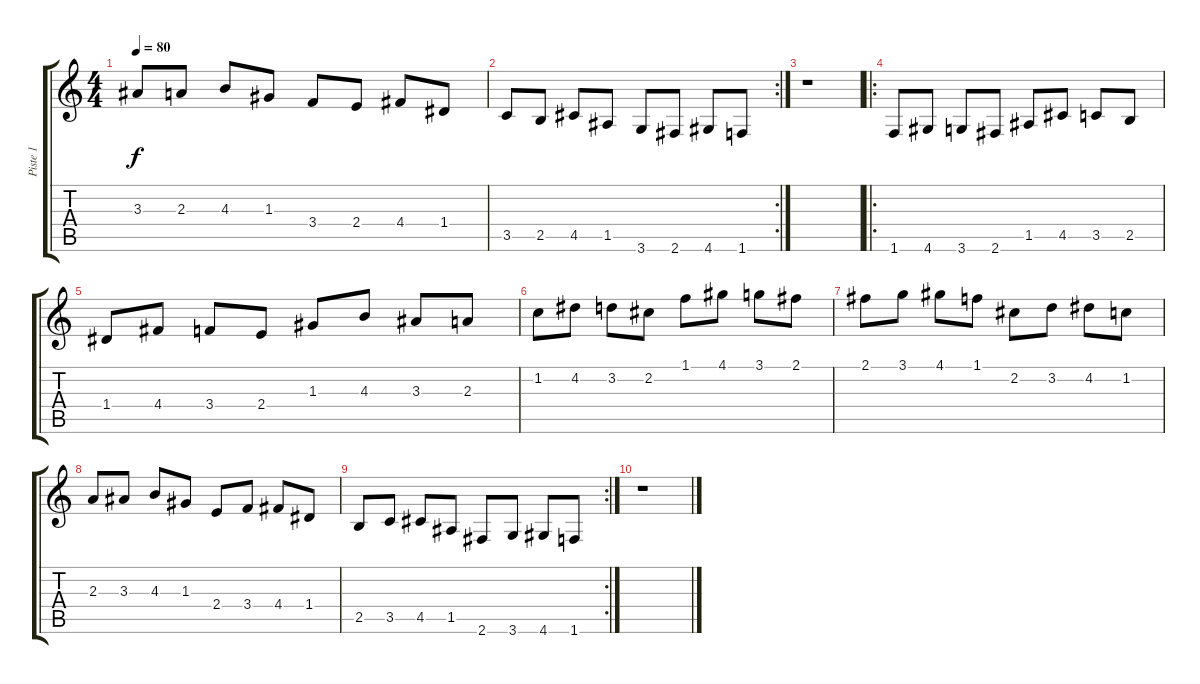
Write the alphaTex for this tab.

\track ("Piste 1" "Piste 1") {instrument acousticguitarnylon}
\staff {score tabs}
\tuning (E4 B3 G3 D3 A2 E2) {hide}
\ts (4 4)
\tempo 80
\clef g2
\ks c
3.3.8{dy f} 2.3.8 4.3.8 1.3.8 3.4.8 2.4.8 4.4.8 1.4.8 |
\rc 2
3.5.8 2.5.8 4.5.8 1.5.8 3.6.8 2.6.8 4.6.8 1.6.8 |
r.1 |
\ro
1.6.8 4.6.8 3.6.8 2.6.8 1.5.8 4.5.8 3.5.8 2.5.8 |
1.4.8 4.4.8 3.4.8 2.4.8 1.3.8 4.3.8 3.3.8 2.3.8 |
1.2.8 4.2.8 3.2.8 2.2.8 1.1.8 4.1.8 3.1.8 2.1.8 |
2.1.8 3.1.8 4.1.8 1.1.8 2.2.8 3.2.8 4.2.8 1.2.8 |
2.3.8 3.3.8 4.3.8 1.3.8 2.4.8 3.4.8 4.4.8 1.4.8 |
\rc 2
2.5.8 3.5.8 4.5.8 1.5.8 2.6.8 3.6.8 4.6.8 1.6.8 |
r.1
